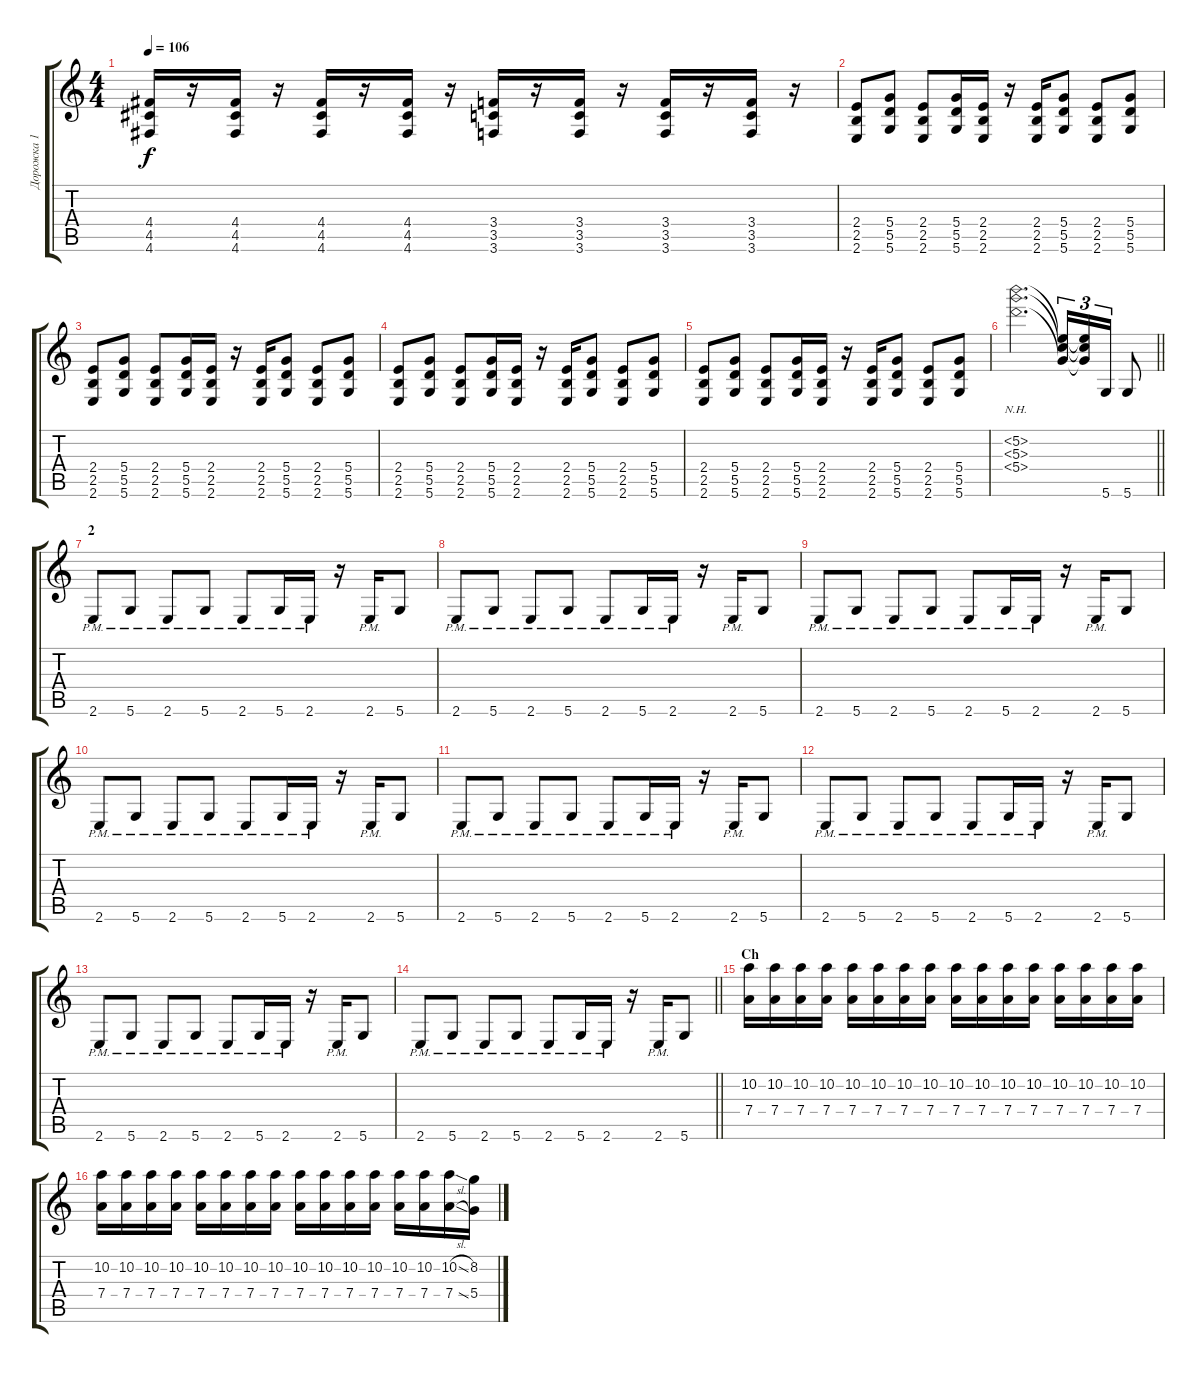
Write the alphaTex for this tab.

\track ("Дорожка 1" "Дорожка 1") {instrument overdrivenguitar}
\staff {score tabs}
\tuning (E4 B3 G3 D3 A2 D2) {hide}
\ts (4 4)
\tempo 106
\clef g2
\ks c
(4.4 4.5 4.6).16{dy f} r.16 (4.4 4.5 4.6).16 r.16 (4.4 4.5 4.6).16 r.16 (4.4 4.5 4.6).16 r.16 (3.4 3.5 3.6).16 r.16 (3.4 3.5 3.6).16 r.16 (3.4 3.5 3.6).16 r.16 (3.4 3.5 3.6).16 r.16 |
(2.4 2.5 2.6).8 (5.4 5.5 5.6).8 (2.4 2.5 2.6).8 (5.4 5.5 5.6).16 (2.4 2.5 2.6).16 r.16 (2.4 2.5 2.6).16 (5.4 5.5 5.6).8 (2.4 2.5 2.6).8 (5.4 5.5 5.6).8 |
(2.4 2.5 2.6).8 (5.4 5.5 5.6).8 (2.4 2.5 2.6).8 (5.4 5.5 5.6).16 (2.4 2.5 2.6).16 r.16 (2.4 2.5 2.6).16 (5.4 5.5 5.6).8 (2.4 2.5 2.6).8 (5.4 5.5 5.6).8 |
(2.4 2.5 2.6).8 (5.4 5.5 5.6).8 (2.4 2.5 2.6).8 (5.4 5.5 5.6).16 (2.4 2.5 2.6).16 r.16 (2.4 2.5 2.6).16 (5.4 5.5 5.6).8 (2.4 2.5 2.6).8 (5.4 5.5 5.6).8 |
(2.4 2.5 2.6).8 (5.4 5.5 5.6).8 (2.4 2.5 2.6).8 (5.4 5.5 5.6).16 (2.4 2.5 2.6).16 r.16 (2.4 2.5 2.6).16 (5.4 5.5 5.6).8 (2.4 2.5 2.6).8 (5.4 5.5 5.6).8 |
\barLineRight lightlight
(5.2{nh} 5.3{nh} 5.4{nh}).2{d} (5.2{t} 5.3{t} 5.4{t}).16{tu (3 2)} (5.2{t} 5.3{t} 5.4{t}).16{tu (3 2)} 5.6.16{tu (3 2)} 5.6.8 |
\section ("" "2")
2.6{pm}.8 5.6{pm}.8 2.6{pm}.8 5.6{pm}.8 2.6{pm}.8 5.6{pm}.16 2.6{pm}.16 r.16 2.6{pm}.16 5.6.8 |
2.6{pm}.8 5.6{pm}.8 2.6{pm}.8 5.6{pm}.8 2.6{pm}.8 5.6{pm}.16 2.6{pm}.16 r.16 2.6{pm}.16 5.6.8 |
2.6{pm}.8 5.6{pm}.8 2.6{pm}.8 5.6{pm}.8 2.6{pm}.8 5.6{pm}.16 2.6{pm}.16 r.16 2.6{pm}.16 5.6.8 |
2.6{pm}.8 5.6{pm}.8 2.6{pm}.8 5.6{pm}.8 2.6{pm}.8 5.6{pm}.16 2.6{pm}.16 r.16 2.6{pm}.16 5.6.8 |
2.6{pm}.8 5.6{pm}.8 2.6{pm}.8 5.6{pm}.8 2.6{pm}.8 5.6{pm}.16 2.6{pm}.16 r.16 2.6{pm}.16 5.6.8 |
2.6{pm}.8 5.6{pm}.8 2.6{pm}.8 5.6{pm}.8 2.6{pm}.8 5.6{pm}.16 2.6{pm}.16 r.16 2.6{pm}.16 5.6.8 |
2.6{pm}.8 5.6{pm}.8 2.6{pm}.8 5.6{pm}.8 2.6{pm}.8 5.6{pm}.16 2.6{pm}.16 r.16 2.6{pm}.16 5.6.8 |
\barLineRight lightlight
2.6{pm}.8 5.6{pm}.8 2.6{pm}.8 5.6{pm}.8 2.6{pm}.8 5.6{pm}.16 2.6{pm}.16 r.16 2.6{pm}.16 5.6.8 |
\section ("" "Ch")
(10.2 7.4).16 (10.2 7.4).16 (10.2 7.4).16 (10.2 7.4).16 (10.2 7.4).16 (10.2 7.4).16 (10.2 7.4).16 (10.2 7.4).16 (10.2 7.4).16 (10.2 7.4).16 (10.2 7.4).16 (10.2 7.4).16 (10.2 7.4).16 (10.2 7.4).16 (10.2 7.4).16 (10.2 7.4).16 |
(10.2 7.4).16 (10.2 7.4).16 (10.2 7.4).16 (10.2 7.4).16 (10.2 7.4).16 (10.2 7.4).16 (10.2 7.4).16 (10.2 7.4).16 (10.2 7.4).16 (10.2 7.4).16 (10.2 7.4).16 (10.2 7.4).16 (10.2 7.4).16 (10.2 7.4).16 (10.2{sl} 7.4{sl}).16 (8.2 5.4).16
